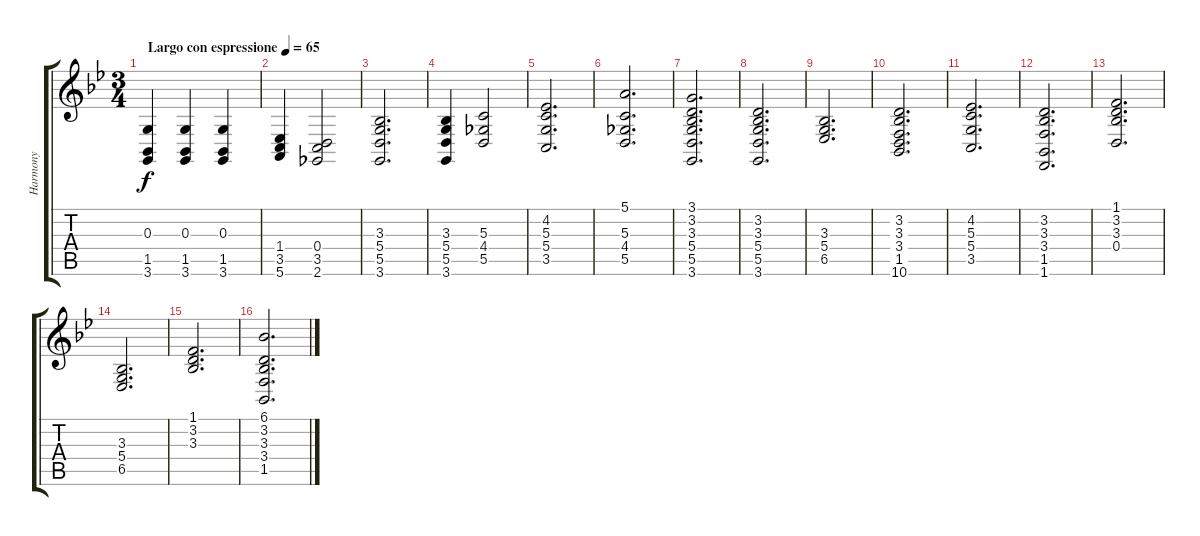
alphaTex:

\track ("Harmony" "Harmony") {instrument harpsichord}
\staff {score tabs}
\tuning (E4 B3 G3 D3 A2 E2) {hide}
\ts (3 4)
\tempo (65 "Largo con espressione")
\clef g2
\ks gminor
(0.3 1.5 3.6).4{dy f instrument harpsichord} (0.3 1.5 3.6).4 (0.3 1.5 3.6).4 |
(1.4 3.5 5.6).4 (0.4 3.5 2.6).2 |
(3.3 5.4 5.5 3.6).2{d} |
(3.3 5.4 5.5 3.6).4 (5.3 4.4 5.5).2 |
(4.2 5.3 5.4 3.5).2{d} |
(5.1 5.3 4.4 5.5).2{d} |
(3.1 3.2 3.3 5.4 5.5 3.6).2{d} |
(3.2 3.3 5.4 5.5 3.6).2{d} |
(3.3 5.4 6.5).2{d} |
(3.2 3.3 3.4 1.5 10.6).2{d} |
(4.2 5.3 5.4 3.5).2{d} |
(3.2 3.3 3.4 1.5 1.6).2{d} |
(1.1 3.2 3.3 0.4).2{d} |
(3.3 5.4 6.5).2{d} |
(1.1 3.2 3.3).2{d} |
(6.1 3.2 3.3 3.4 1.5).2{d}
